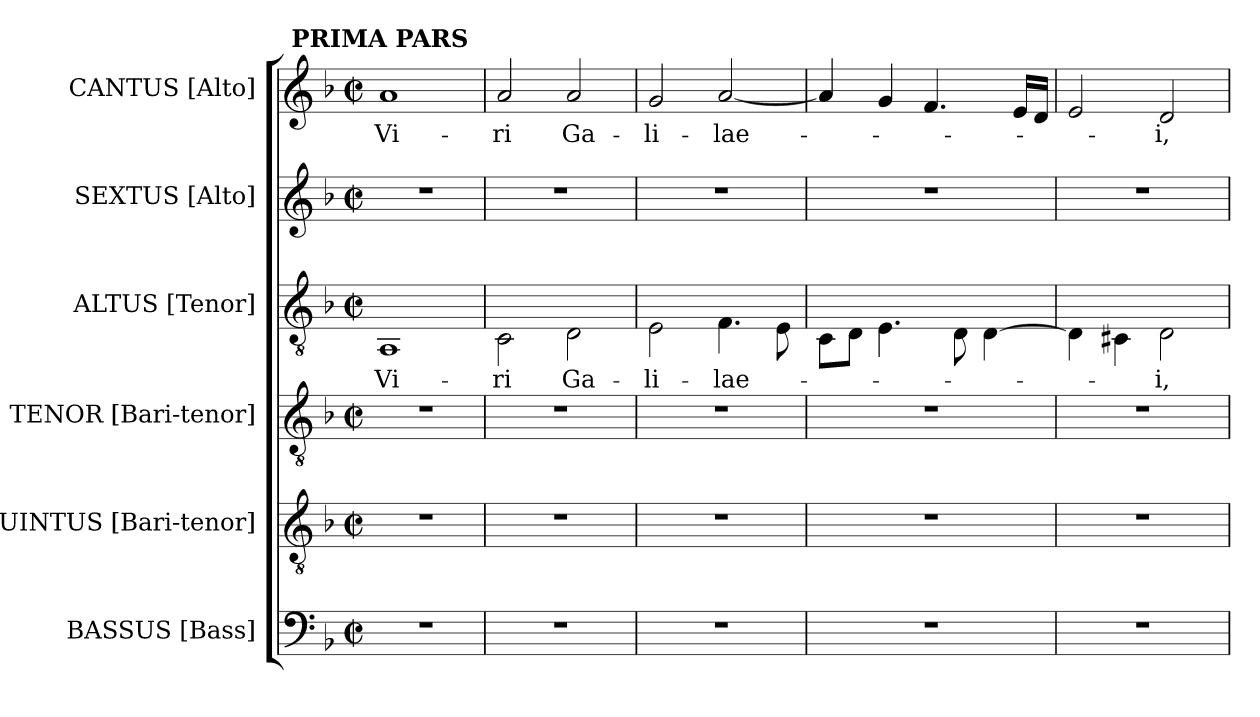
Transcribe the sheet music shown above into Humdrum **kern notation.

**kern	**kern	**kern	**kern	**text	**kern	**kern	**text
*part6	*part5	*part4	*part3	*part3	*part2	*part1	*part1
*staff6	*staff5	*staff4	*staff3	*staff3	*staff2	*staff1	*staff1
*I"BASSUS [Bass]	*I"QUINTUS [Bari-tenor]	*I"TENOR [Bari-tenor]	*I"ALTUS [Tenor]	*	*I"SEXTUS [Alto]	*I"CANTUS [Alto]	*
*I'B.	*I'Bar.	*I'Bar.	*I'T.	*	*I'A.	*I'A.	*
!!LO:PB:g=z
*clefF4	*clefGv2	*clefGv2	*clefGv2	*	*clefG2	*clefG2	*
*k[b-]	*k[b-]	*k[b-]	*k[b-]	*	*k[b-]	*k[b-]	*
*d:	*d:	*d:	*d:	*	*d:	*d:	*
*M2/2	*M2/2	*M2/2	*M2/2	*	*M2/2	*M2/2	*
*met(c|)	*met(c|)	*met(c|)	*met(c|)	*	*met(c|)	*met(c|)	*
=1	=1	=1	=1	=1	=1	=1	=1
!	!	!	!	!LO:LY:b:color=#000000	!	!	!
!	!	!	!	!	!	!LO:TX:a:B:cj:t=PRIMA PARS	!
!	!	!	!	!	!	!	!LO:LY:b:color=#000000
1r	1r	1r	1AAi	Vi-	1r	1ai	Vi-
=2	=2	=2	=2	=2	=2	=2	=2
!	!	!	!	!LO:LY:b:color=#000000	!	!	!
!	!	!	!	!	!	!	!LO:LY:b:color=#000000
1r	1r	1r	2Ci\	-ri	1r	2ai/	-ri
!	!	!	!	!LO:LY:b:color=#000000	!	!	!
!	!	!	!	!	!	!	!LO:LY:b:color=#000000
.	.	.	2Di\	Ga-	.	2ai/	Ga-
=3	=3	=3	=3	=3	=3	=3	=3
!	!	!	!	!LO:LY:b:color=#000000	!	!	!
!	!	!	!	!	!	!	!LO:LY:b:color=#000000
1r	1r	1r	2Ei\	-li-	1r	2gi/	-li-
!	!	!	!	!LO:LY:b:color=#000000	!	!	!
!	!	!	!	!	!	!	!LO:LY:b:color=#000000
.	.	.	4.Fi\	-lae-	.	[2ai/	-lae-
.	.	.	8Ei\	.	.	.	.
=4	=4	=4	=4	=4	=4	=4	=4
1r	1r	1r	8Ci\L	.	1r	4ai/]	.
.	.	.	8Di\J	.	.	.	.
.	.	.	4.Ei\	.	.	4gi/	.
.	.	.	.	.	.	4.fi/	.
.	.	.	8Di\	.	.	.	.
.	.	.	[4Di\	.	.	.	.
.	.	.	.	.	.	16ei/LL	.
.	.	.	.	.	.	16di/JJ	.
=5	=5	=5	=5	=5	=5	=5	=5
1r	1r	1r	4Di\]	.	1r	2ei/	.
.	.	.	4C#Xi\	.	.	.	.
!	!	!	!	!LO:LY:b:color=#000000	!	!	!
!	!	!	!	!	!	!	!LO:LY:b:color=#000000
.	.	.	2Di\	-i,	.	2di/	-i,
=	=	=	=	=	=	=	=
*-	*-	*-	*-	*-	*-	*-	*-
